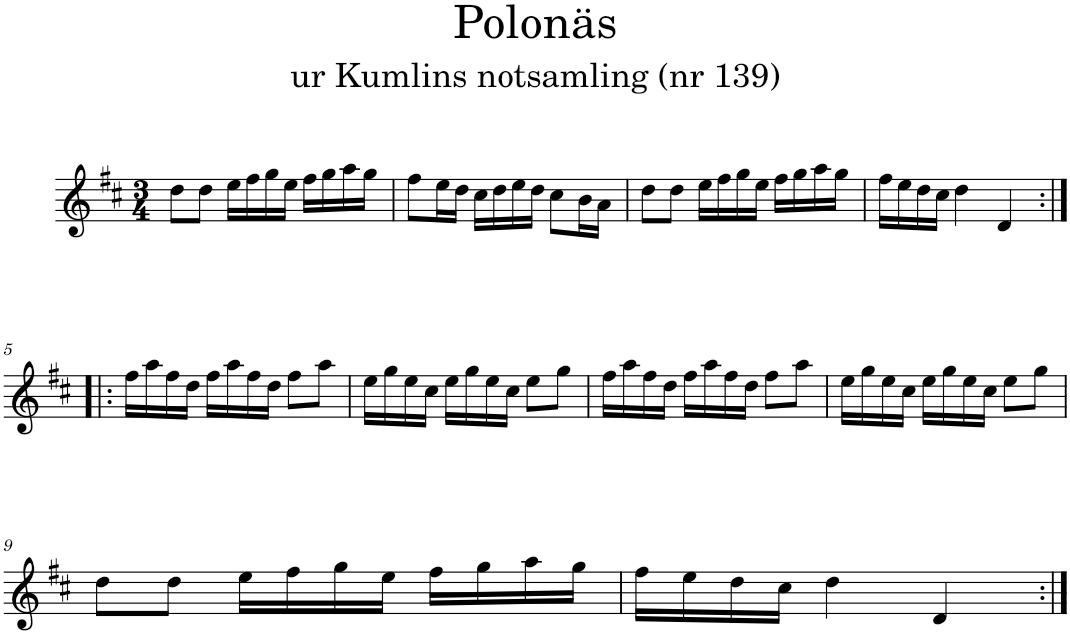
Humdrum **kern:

**kern
*part1
*staff1
*I"Piano
*I'Pno
*clefG2
*k[f#c#]
*D:
*M3/4
=1
8dd\L
8dd\J
16ee\LL
16ff#\
16gg\
16ee\JJ
16ff#\LL
16gg\
16aa\
16gg\JJ
=2
8ff#\L
16ee\L
16dd\JJ
16cc#\LL
16dd\
16ee\
16dd\JJ
8cc#\L
16b\L
16a\JJ
=3
8dd\L
8dd\J
16ee\LL
16ff#\
16gg\
16ee\JJ
16ff#\LL
16gg\
16aa\
16gg\JJ
=4
16ff#\LL
16ee\
16dd\
16cc#\JJ
4dd\
4d/
!!LO:LB:g=z
=5:|!|:
16ff#\LL
16aa\
16ff#\
16dd\JJ
16ff#\LL
16aa\
16ff#\
16dd\JJ
8ff#\L
8aa\J
=6
16ee\LL
16gg\
16ee\
16cc#\JJ
16ee\LL
16gg\
16ee\
16cc#\JJ
8ee\L
8gg\J
=7
16ff#\LL
16aa\
16ff#\
16dd\JJ
16ff#\LL
16aa\
16ff#\
16dd\JJ
8ff#\L
8aa\J
=8
16ee\LL
16gg\
16ee\
16cc#\JJ
16ee\LL
16gg\
16ee\
16cc#\JJ
8ee\L
8gg\J
!!LO:LB:g=z
=9
8dd\L
8dd\J
16ee\LL
16ff#\
16gg\
16ee\JJ
16ff#\LL
16gg\
16aa\
16gg\JJ
=10
16ff#\LL
16ee\
16dd\
16cc#\JJ
4dd\
4d/
=:|!
*-
